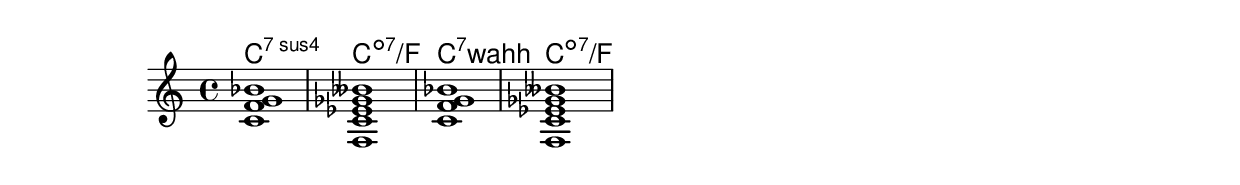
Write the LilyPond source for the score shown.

\version "2.12.0"
\header {

    texidoc = "The property @code{chordNameExceptions} can used
    to store a list of special notations for specific chords."

}


				% 7sus4 denoted with ^7 wahh
chExceptionMusic =  {
    <c f g bes>1-\markup { \super "7" "wahh" }}

				% add to existing exceptions.
chExceptions = #(append
		 (sequential-music-to-chord-exceptions chExceptionMusic #t)
		 ignatzekExceptions)

theMusic = \chordmode {
    c:7sus4 c:dim7/+f
    \set chordNameExceptions = #chExceptions
    c:7sus4 c:dim7/+f
}

\layout { ragged-right = ##t }

<< \context ChordNames \theMusic
   \context Voice \theMusic
>>  
